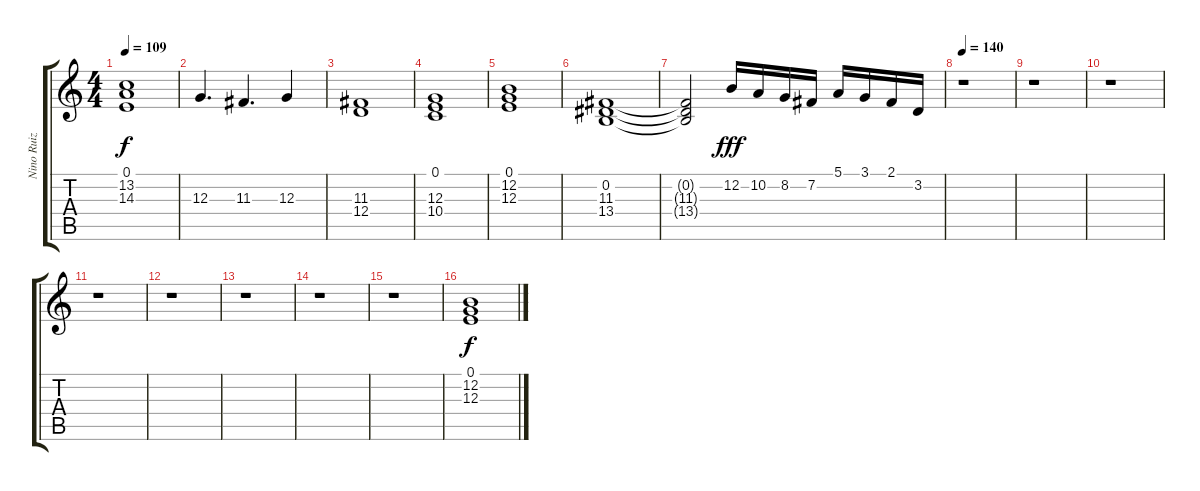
\track ("Nino Ruiz" "Nino Ruiz") {instrument synthstrings1}
\staff {score tabs}
\tuning (E4 B3 G3 D3 A2 E2) {hide}
\ts (4 4)
\tempo 109
\clef g2
\ks c
(0.1 13.2 14.3).1{dy f} |
12.3.4{d volume 12} 11.3.4{d} 12.3.4 |
(11.3 12.4).1 |
(0.1 12.3 10.4).1 |
(0.1 12.2 12.3).1 |
(0.2 11.3 13.4).1 |
(0.2{t} 11.3{t} 13.4{t}).2 12.2.16{dy fff volume 15} 10.2.16 8.2.16 7.2.16 5.1.16 3.1.16 2.1.16 3.2.16 |
\tempo 140
r.1 |
r.1 |
r.1 |
r.1 |
r.1 |
r.1 |
r.1 |
r.1 |
(0.1 12.2 12.3).1{dy f volume 11 instrument choiraahs}
